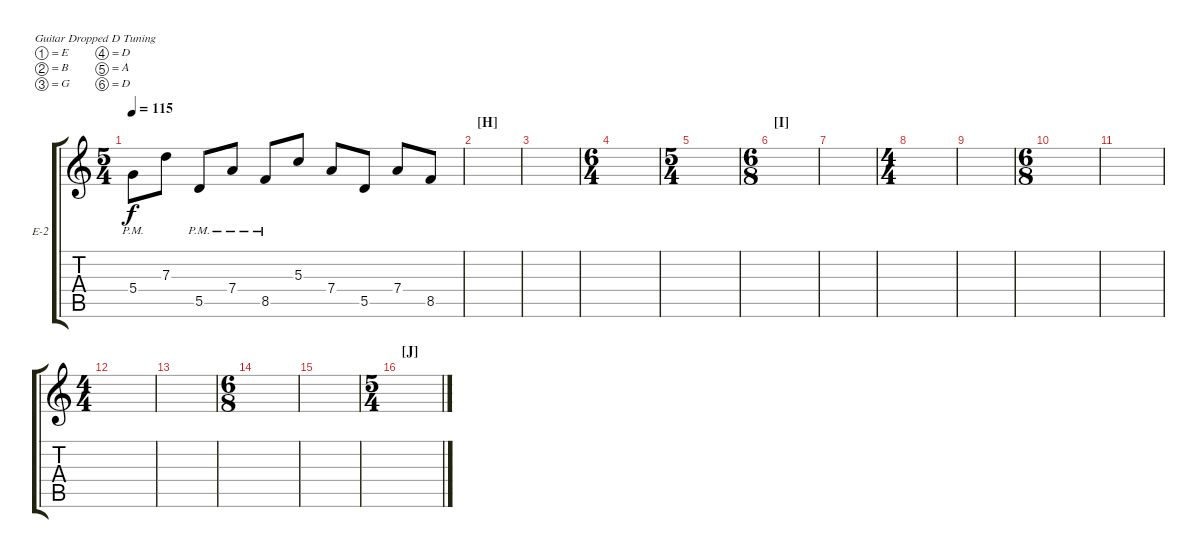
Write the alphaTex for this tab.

\defaultSystemsLayout 4
\bracketExtendMode groupsimilarinstruments
\firstSystemTrackNameOrientation horizontal
\otherSystemsTrackNameOrientation horizontal
\track ("Effect 2" "E-2") {instrument overdrivenguitar}
\staff {score tabs}
\tuning (E4 B3 G3 D3 A2 D2)
\ts (5 4)
\tempo 115
\clef g2
\ks c
5.4{pm}.8{dy f} 7.3.8 5.5{pm}.8 7.4{pm}.8 8.5{pm}.8 5.3.8 7.4.8 5.5.8 7.4.8 8.5.8 |
\section ("H" "")
|
|
\ts (6 4)
\beaming (8 2 4 3 2 1)
|
\ts (5 4)
\beaming (8 2 4 2 2)
|
\ts (6 8)
\section ("I" "")
|
|
\ts (4 4)
\beaming (8 2 2 3 1)
|
\beaming (8 2 3 3)
|
\ts (6 8)
|
|
\ts (4 4)
|
|
\ts (6 8)
|
|
\ts (5 4)
\beaming (8 2 4 3 1)
\section ("J" "")
